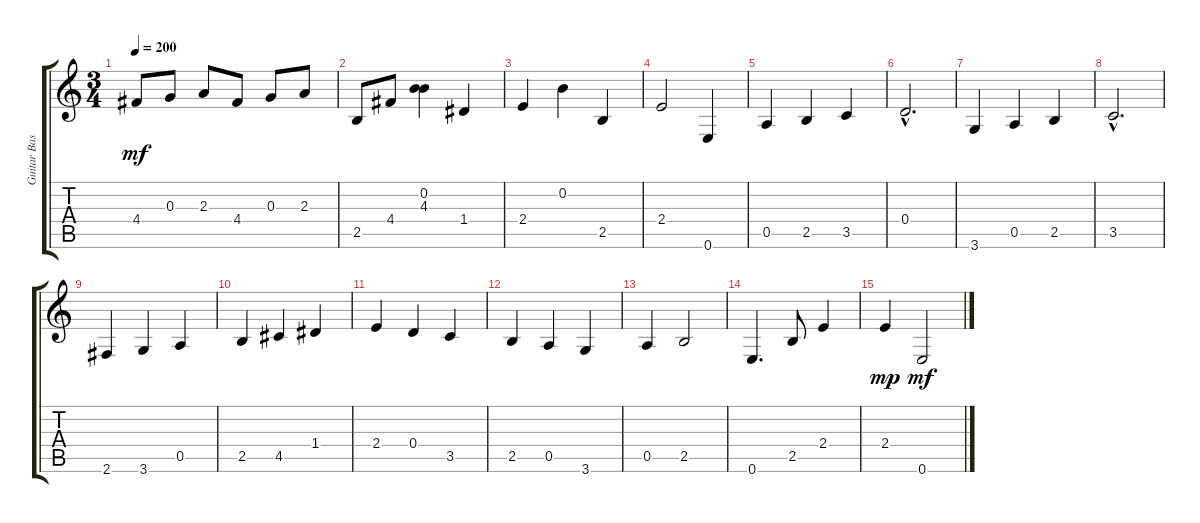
\track ("Guitar Bass" "Guitar Bas") {instrument acousticguitarnylon}
\staff {score tabs}
\tuning (E4 B3 G3 D3 A2 E2) {hide}
\ts (3 4)
\tempo 200
\clef g2
\ks c
4.4.8{dy mf} 0.3.8 2.3.8 4.4.8 0.3.8 2.3.8 |
2.5.8 4.4.8 (0.2 4.3).4 1.4.4 |
2.4.4 0.2.4 2.5.4 |
2.4.2 0.6.4 |
0.5.4 2.5.4 3.5.4 |
0.4{hac}.2{d} |
3.6.4 0.5.4 2.5.4 |
3.5{hac}.2{d} |
2.6.4 3.6.4 0.5.4 |
2.5.4 4.5.4 1.4.4 |
2.4.4 0.4.4 3.5.4 |
2.5.4 0.5.4 3.6.4 |
0.5.4 2.5.2 |
0.6.4{d} 2.5.8 2.4.4 |
2.4.4{dy mp} 0.6.2{dy mf}
